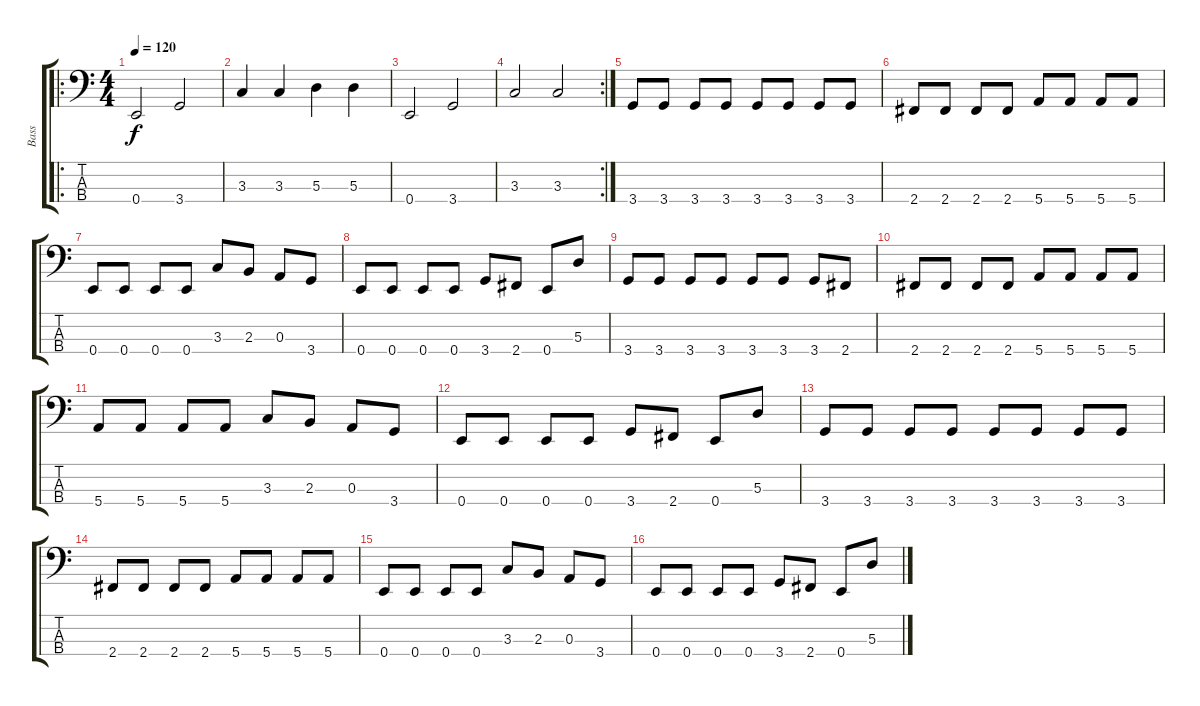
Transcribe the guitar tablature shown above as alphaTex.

\track ("Bass" "Bass") {instrument electricbassfinger}
\staff {score tabs}
\tuning (G2 D2 A1 E1) {hide}
\ro
\ts (4 4)
\tempo 120
\clef f4
\ks c
0.4.2{dy f} 3.4.2 |
3.3.4 3.3.4 5.3.4 5.3.4 |
0.4.2 3.4.2 |
\rc 2
3.3.2 3.3.2 |
3.4.8 3.4.8 3.4.8 3.4.8 3.4.8 3.4.8 3.4.8 3.4.8 |
2.4.8 2.4.8 2.4.8 2.4.8 5.4.8 5.4.8 5.4.8 5.4.8 |
0.4.8 0.4.8 0.4.8 0.4.8 3.3.8 2.3.8 0.3.8 3.4.8 |
0.4.8 0.4.8 0.4.8 0.4.8 3.4.8 2.4.8 0.4.8 5.3.8 |
3.4.8 3.4.8 3.4.8 3.4.8 3.4.8 3.4.8 3.4.8 2.4.8 |
2.4.8 2.4.8 2.4.8 2.4.8 5.4.8 5.4.8 5.4.8 5.4.8 |
5.4.8 5.4.8 5.4.8 5.4.8 3.3.8 2.3.8 0.3.8 3.4.8 |
0.4.8 0.4.8 0.4.8 0.4.8 3.4.8 2.4.8 0.4.8 5.3.8 |
3.4.8 3.4.8 3.4.8 3.4.8 3.4.8 3.4.8 3.4.8 3.4.8 |
2.4.8 2.4.8 2.4.8 2.4.8 5.4.8 5.4.8 5.4.8 5.4.8 |
0.4.8 0.4.8 0.4.8 0.4.8 3.3.8 2.3.8 0.3.8 3.4.8 |
0.4.8 0.4.8 0.4.8 0.4.8 3.4.8 2.4.8 0.4.8 5.3.8
